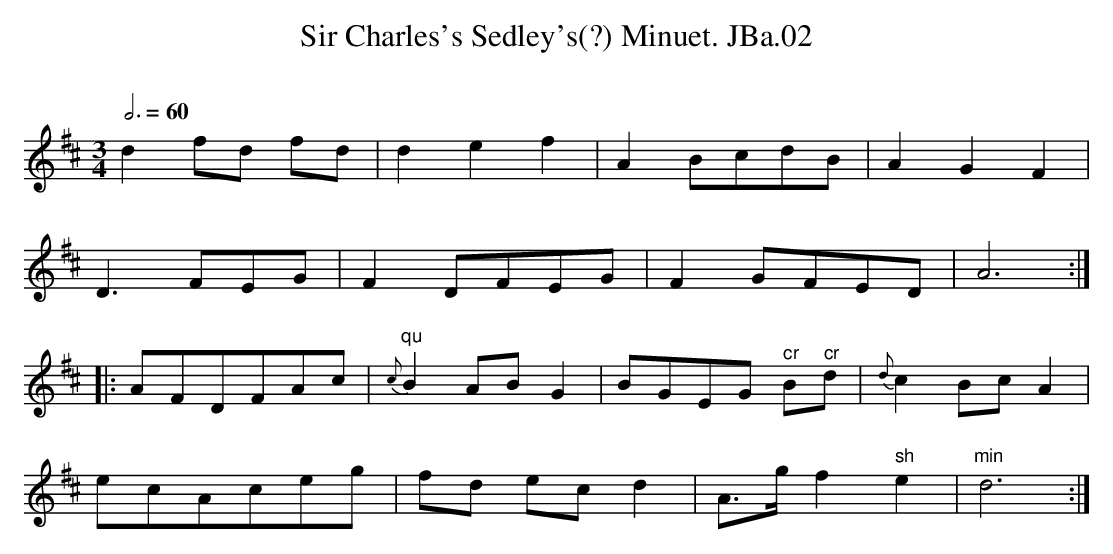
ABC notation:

X:1
T:Sir Charles's Sedley's(?) Minuet. JBa.02
M:3/4
L:1/4
Q:3/4=60
O:
K:D Major
d f/d/ f/d/|def|A B/c/d/B/|AGF|
D3/2 F/E/G/|F D/F/E/G/|F G/F/E/D/|A3:|
|:A/F/D/F/A/c/|{c}"qu"B A/B/G|\
B/G/E/G/ "^cr"B/"^cr"d/|{d} c B/c/ A|
e/c/A/c/e/g/|f/d/ e/c/ d|A3/4g/4 f "sh"e|"min"d3:|
